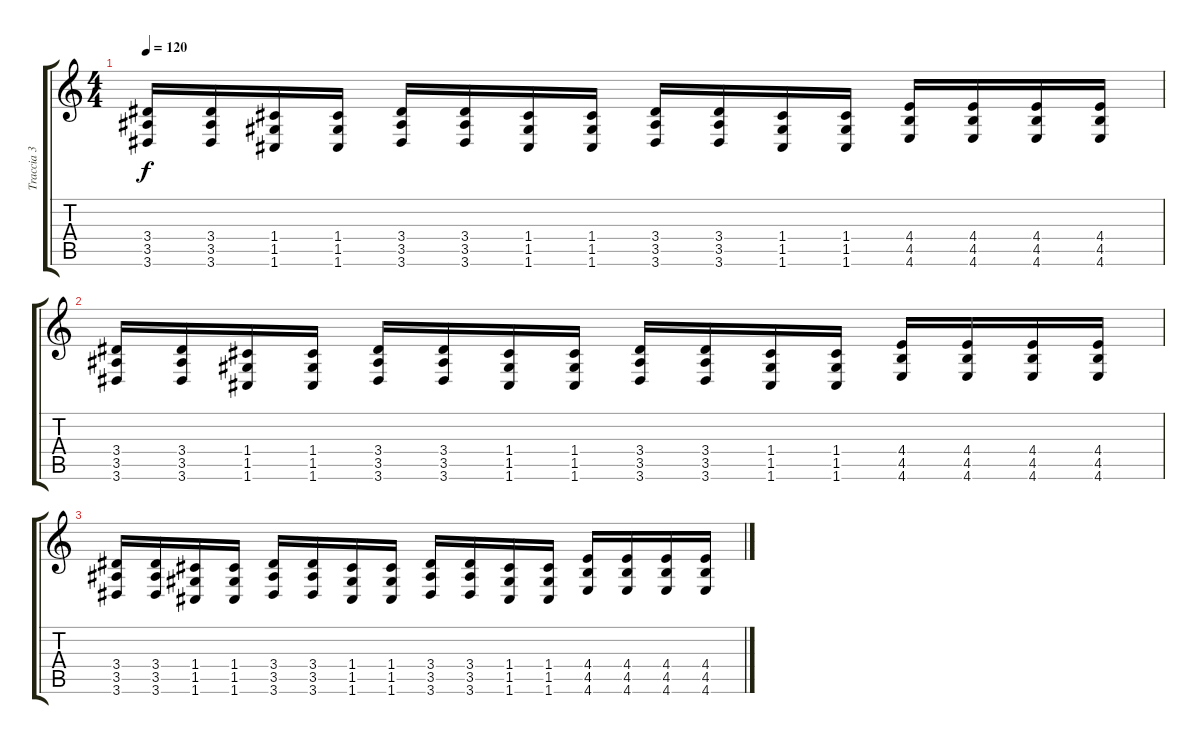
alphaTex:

\track ("Traccia 3" "Traccia 3") {instrument overdrivenguitar}
\staff {score tabs}
\tuning (D4 A3 F3 C3 G2 C2) {hide}
\ts (4 4)
\tempo 120
\clef g2
\ks c
(3.4 3.5 3.6).16{dy f} (3.4 3.5 3.6).16 (1.4 1.5 1.6).16 (1.4 1.5 1.6).16 (3.4 3.5 3.6).16 (3.4 3.5 3.6).16 (1.4 1.5 1.6).16 (1.4 1.5 1.6).16 (3.4 3.5 3.6).16 (3.4 3.5 3.6).16 (1.4 1.5 1.6).16 (1.4 1.5 1.6).16 (4.4 4.5 4.6).16 (4.4 4.5 4.6).16 (4.4 4.5 4.6).16 (4.4 4.5 4.6).16 |
(3.4 3.5 3.6).16 (3.4 3.5 3.6).16 (1.4 1.5 1.6).16 (1.4 1.5 1.6).16 (3.4 3.5 3.6).16 (3.4 3.5 3.6).16 (1.4 1.5 1.6).16 (1.4 1.5 1.6).16 (3.4 3.5 3.6).16 (3.4 3.5 3.6).16 (1.4 1.5 1.6).16 (1.4 1.5 1.6).16 (4.4 4.5 4.6).16 (4.4 4.5 4.6).16 (4.4 4.5 4.6).16 (4.4 4.5 4.6).16 |
(3.4 3.5 3.6).16 (3.4 3.5 3.6).16 (1.4 1.5 1.6).16 (1.4 1.5 1.6).16 (3.4 3.5 3.6).16 (3.4 3.5 3.6).16 (1.4 1.5 1.6).16 (1.4 1.5 1.6).16 (3.4 3.5 3.6).16 (3.4 3.5 3.6).16 (1.4 1.5 1.6).16 (1.4 1.5 1.6).16 (4.4 4.5 4.6).16 (4.4 4.5 4.6).16 (4.4 4.5 4.6).16 (4.4 4.5 4.6).16
